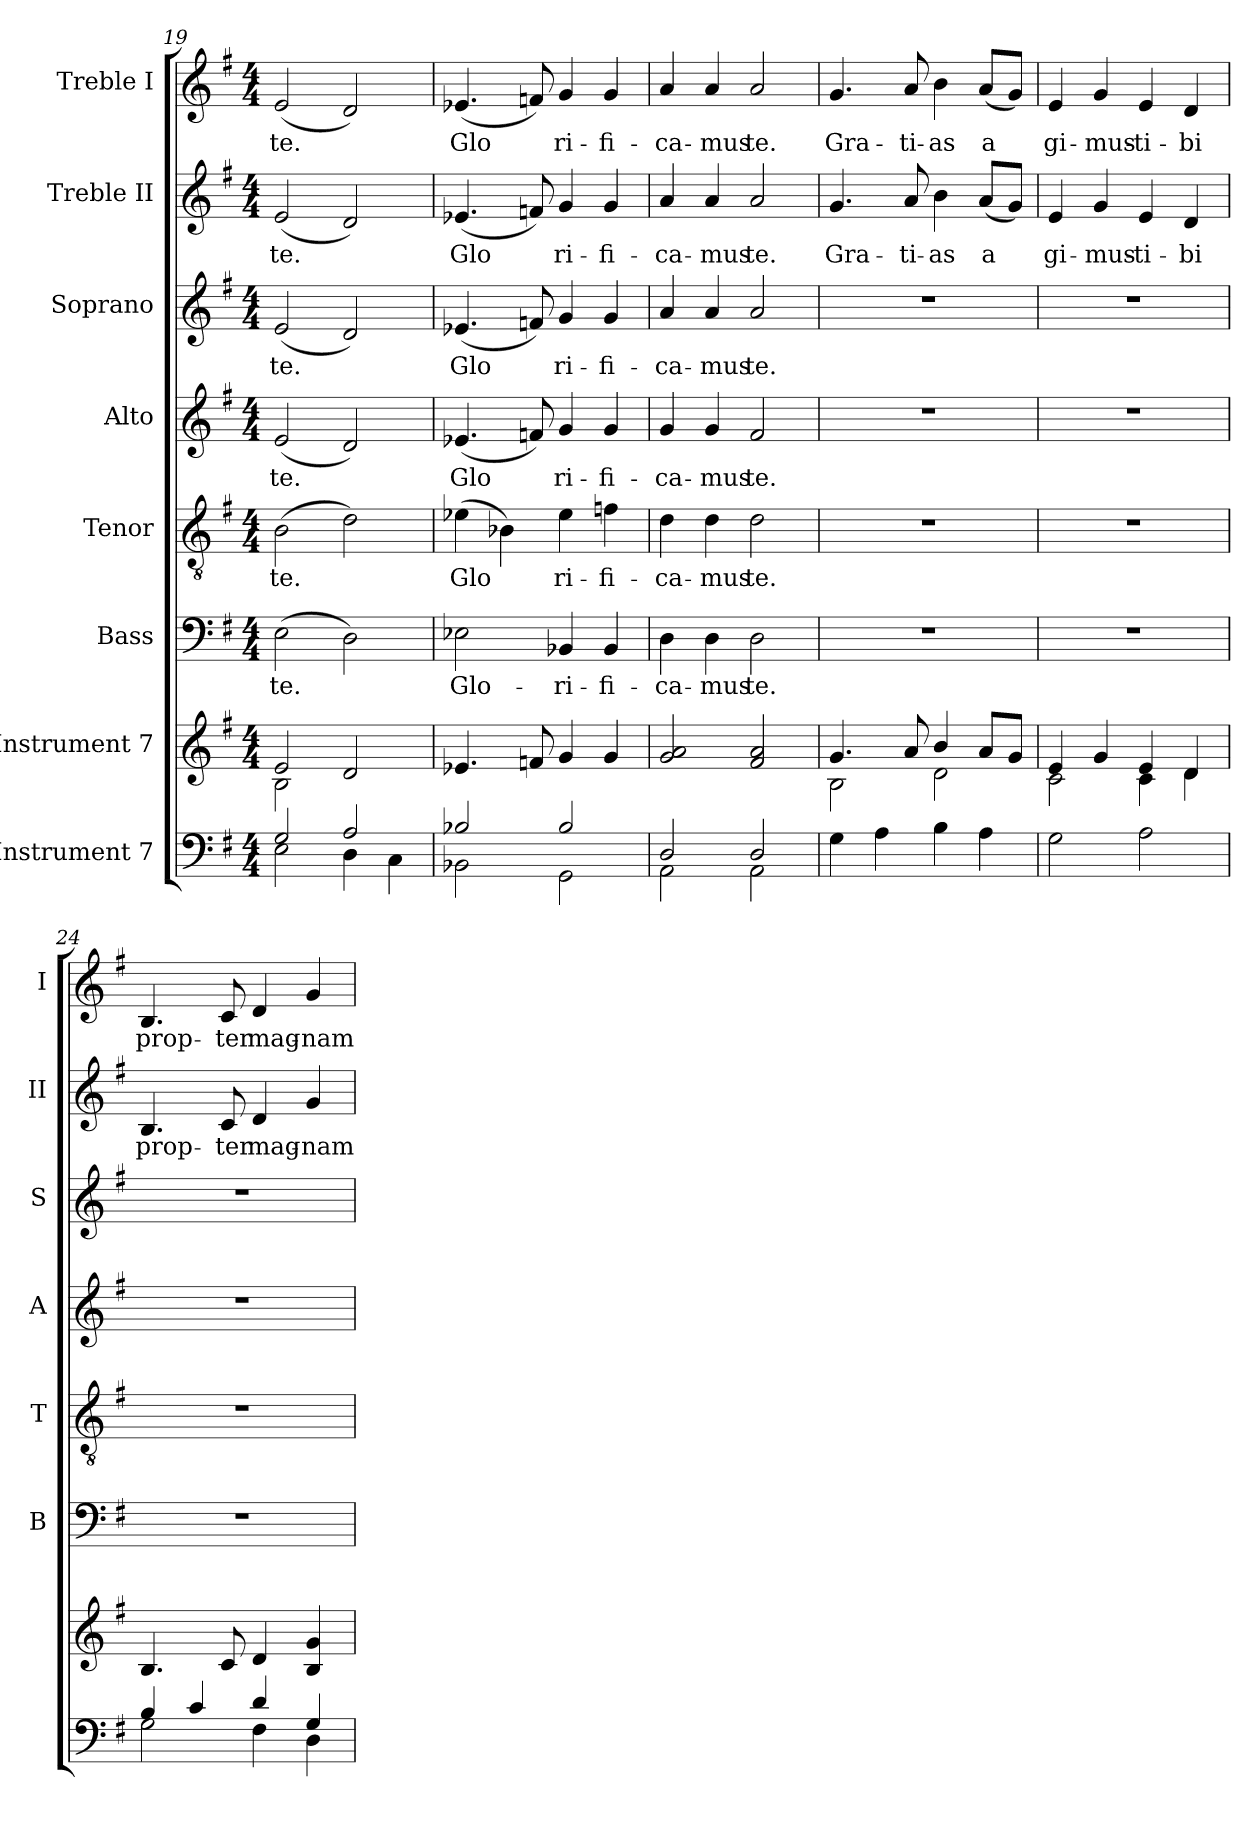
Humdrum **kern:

**kern	**kern	**kern	**text	**kern	**text	**kern	**text	**kern	**text	**kern	**text	**kern	**text
*part8	*part7	*part6	*part6	*part5	*part5	*part4	*part4	*part3	*part3	*part2	*part2	*part1	*part1
*staff8	*staff7	*staff6	*staff6	*staff5	*staff5	*staff4	*staff4	*staff3	*staff3	*staff2	*staff2	*staff1	*staff1
*I"Instrument 7	*I"Instrument 7	*I"Bass	*	*I"Tenor	*	*I"Alto	*	*I"Soprano	*	*I"Treble II	*	*I"Treble I	*
*	*	*I'B	*	*I'T	*	*I'A	*	*I'S	*	*I'II	*	*I'I	*
*clefF4	*clefG2	*clefF4	*	*clefGv2	*	*clefG2	*	*clefG2	*	*clefG2	*	*clefG2	*
*k[f#]	*k[f#]	*k[f#]	*	*k[f#]	*	*k[f#]	*	*k[f#]	*	*k[f#]	*	*k[f#]	*
*G:	*G:	*G:	*	*G:	*	*G:	*	*G:	*	*G:	*	*G:	*
*M4/4	*M4/4	*M4/4	*	*M4/4	*	*M4/4	*	*M4/4	*	*M4/4	*	*M4/4	*
=19	=19	=19	=19	=19	=19	=19	=19	=19	=19	=19	=19	=19	=19
*^	*^	*	*	*	*	*	*	*	*	*	*	*	*
!	!	!	!	!	!LO:LY:b:cj	!	!LO:LY:b:cj	!	!LO:LY:b:cj	!	!LO:LY:b:cj	!	!LO:LY:b:cj	!	!LO:LY:b:cj
2G/	2E\	2e/	2B\	(>2E\	te.	(>2B\	te.	(<2e/	te.	(<2e/	te.	(<2e/	te.	(<2e/	te.
!	!	!	!	!	!LO:LY:b:cj	!	!LO:LY:b:cj	!	!LO:LY:b:cj	!	!LO:LY:b:cj	!	!LO:LY:b:cj	!	!LO:LY:b:cj
2A/	4D\	2d/	2ryy	2D\)	.	2d\)	.	2d/)	.	2d/)	.	2d/)	.	2d/)	.
.	4C\	.	.	.	.	.	.	.	.	.	.	.	.	.	.
*	*	*v	*v	*	*	*	*	*	*	*	*	*	*	*	*
=20	=20	=20	=20	=20	=20	=20	=20	=20	=20	=20	=20	=20	=20	=20
!	!	!	!	!LO:LY:b:cj	!	!LO:LY:b:cj	!	!LO:LY:b:cj	!	!LO:LY:b:cj	!	!LO:LY:b:cj	!	!LO:LY:b:cj
2B-X/	2BB-X\	4.e-X/	2E-X\	Glo-	(>4e-X\	Glo-	(<4.e-X/	Glo-	(<4.e-X/	Glo-	(<4.e-X/	Glo-	(<4.e-X/	Glo-
!	!	!	!	!	!	!LO:LY:b:cj	!	!	!	!	!	!	!	!
.	.	.	.	.	4B-X\)	--	.	.	.	.	.	.	.	.
!	!	!	!	!	!	!	!	!LO:LY:b:cj	!	!LO:LY:b:cj	!	!LO:LY:b:cj	!	!LO:LY:b:cj
.	.	8fn/	.	.	.	.	8fn/)	--	8fn/)	--	8fn/)	--	8fn/)	--
!	!	!	!	!LO:LY:b:cj	!	!LO:LY:b:cj	!	!LO:LY:b:cj	!	!LO:LY:b:cj	!	!LO:LY:b:cj	!	!LO:LY:b:cj
2B-/	2GG\	4g/	4BB-X/	-ri-	4e-\	-ri-	4g/	-ri-	4g/	-ri-	4g/	-ri-	4g/	-ri-
!	!	!	!	!LO:LY:b:cj	!	!LO:LY:b:cj	!	!LO:LY:b:cj	!	!LO:LY:b:cj	!	!LO:LY:b:cj	!	!LO:LY:b:cj
.	.	4g/	4BB-/	-fi-	4fn\	-fi-	4g/	-fi-	4g/	-fi-	4g/	-fi-	4g/	-fi-
=21	=21	=21	=21	=21	=21	=21	=21	=21	=21	=21	=21	=21	=21	=21
!	!	!	!	!LO:LY:b:cj	!	!LO:LY:b:cj	!	!LO:LY:b:cj	!	!LO:LY:b:cj	!	!LO:LY:b:cj	!	!LO:LY:b:cj
2D/	2AA\	2g/ 2a/	4D\	-ca-	4d\	-ca-	4g/	-ca-	4a/	-ca-	4a/	-ca-	4a/	-ca-
!	!	!	!	!LO:LY:b:cj	!	!LO:LY:b:cj	!	!LO:LY:b:cj	!	!LO:LY:b:cj	!	!LO:LY:b:cj	!	!LO:LY:b:cj
.	.	.	4D\	-mus	4d\	-mus	4g/	-mus	4a/	-mus	4a/	-mus	4a/	-mus
!	!	!	!	!LO:LY:b:cj	!	!LO:LY:b:cj	!	!LO:LY:b:cj	!	!LO:LY:b:cj	!	!LO:LY:b:cj	!	!LO:LY:b:cj
2D/	2AA\	2f#/ 2a/	2D\	te.	2d\	te.	2f#/	te.	2a/	te.	2a/	te.	2a/	te.
=22	=22	=22	=22	=22	=22	=22	=22	=22	=22	=22	=22	=22	=22	=22
*	*	*^	*	*	*	*	*	*	*	*	*	*	*	*
!	!	!	!	!	!	!	!	!	!	!	!	!	!LO:LY:b:cj	!	!LO:LY:b:cj
*v	*v	*	*	*	*	*	*	*	*	*	*	*	*	*	*
4G\	4.g/	2B\	1r	.	1r	.	1r	.	1r	.	4.g/	Gra-	4.g/	Gra-
4A\	.	.	.	.	.	.	.	.	.	.	.	.	.	.
!	!	!	!	!	!	!	!	!	!	!	!	!LO:LY:b:cj	!	!LO:LY:b:cj
.	8a/	.	.	.	.	.	.	.	.	.	8a/	-ti-	8a/	-ti-
!	!	!	!	!	!	!	!	!	!	!	!	!LO:LY:b:cj	!	!LO:LY:b:cj
4B\	4b/	2d\	.	.	.	.	.	.	.	.	4b\	-as	4b\	-as
!	!	!	!	!	!	!	!	!	!	!	!	!LO:LY:b:cj	!	!LO:LY:b:cj
4A\	8a/L	.	.	.	.	.	.	.	.	.	(<8a/L	a-	(<8a/L	a-
!	!	!	!	!	!	!	!	!	!	!	!	!LO:LY:b:cj	!	!LO:LY:b:cj
.	8g/J	.	.	.	.	.	.	.	.	.	8g/J)	--	8g/J)	--
!!LO:PB:g=z
=23	=23	=23	=23	=23	=23	=23	=23	=23	=23	=23	=23	=23	=23	=23
!	!	!	!	!	!	!	!	!	!	!	!	!LO:LY:b:cj	!	!LO:LY:b:cj
2G\	4e/	2c\	1r	.	1r	.	1r	.	1r	.	4e/	-gi-	4e/	-gi-
!	!	!	!	!	!	!	!	!	!	!	!	!LO:LY:b:cj	!	!LO:LY:b:cj
.	4g/	.	.	.	.	.	.	.	.	.	4g/	-mus-	4g/	-mus-
!	!	!	!	!	!	!	!	!	!	!	!	!LO:LY:b:cj	!	!LO:LY:b:cj
2A\	4e/	4c\	.	.	.	.	.	.	.	.	4e/	-ti-	4e/	-ti-
!	!	!	!	!	!	!	!	!	!	!	!	!LO:LY:b:cj	!	!LO:LY:b:cj
.	4d/	4d\	.	.	.	.	.	.	.	.	4d/	-bi	4d/	-bi
=24	=24	=24	=24	=24	=24	=24	=24	=24	=24	=24	=24	=24	=24	=24
*^	*	*	*	*	*	*	*	*	*	*	*	*	*	*
!	!	!	!	!	!	!	!	!	!	!	!	!	!LO:LY:b:cj	!	!LO:LY:b:cj
*	*	*v	*v	*	*	*	*	*	*	*	*	*	*	*	*
4B/	2G\	4.B/	1r	.	1r	.	1r	.	1r	.	4.B/	prop-	4.B/	prop-
4c/	.	.	.	.	.	.	.	.	.	.	.	.	.	.
!	!	!	!	!	!	!	!	!	!	!	!	!LO:LY:b:cj	!	!LO:LY:b:cj
.	.	8c/	.	.	.	.	.	.	.	.	8c/	-ter	8c/	-ter
!	!	!	!	!	!	!	!	!	!	!	!	!LO:LY:b:cj	!	!LO:LY:b:cj
4d/	4F#\	4d/	.	.	.	.	.	.	.	.	4d/	mag-	4d/	mag-
!	!	!	!	!	!	!	!	!	!	!	!	!LO:LY:b:cj	!	!LO:LY:b:cj
4G/	4D\	4g/ 4B/	.	.	.	.	.	.	.	.	4g/	-nam	4g/	-nam
*v	*v	*	*	*	*	*	*	*	*	*	*	*	*	*
=	=	=	=	=	=	=	=	=	=	=	=	=	=
*-	*-	*-	*-	*-	*-	*-	*-	*-	*-	*-	*-	*-	*-
